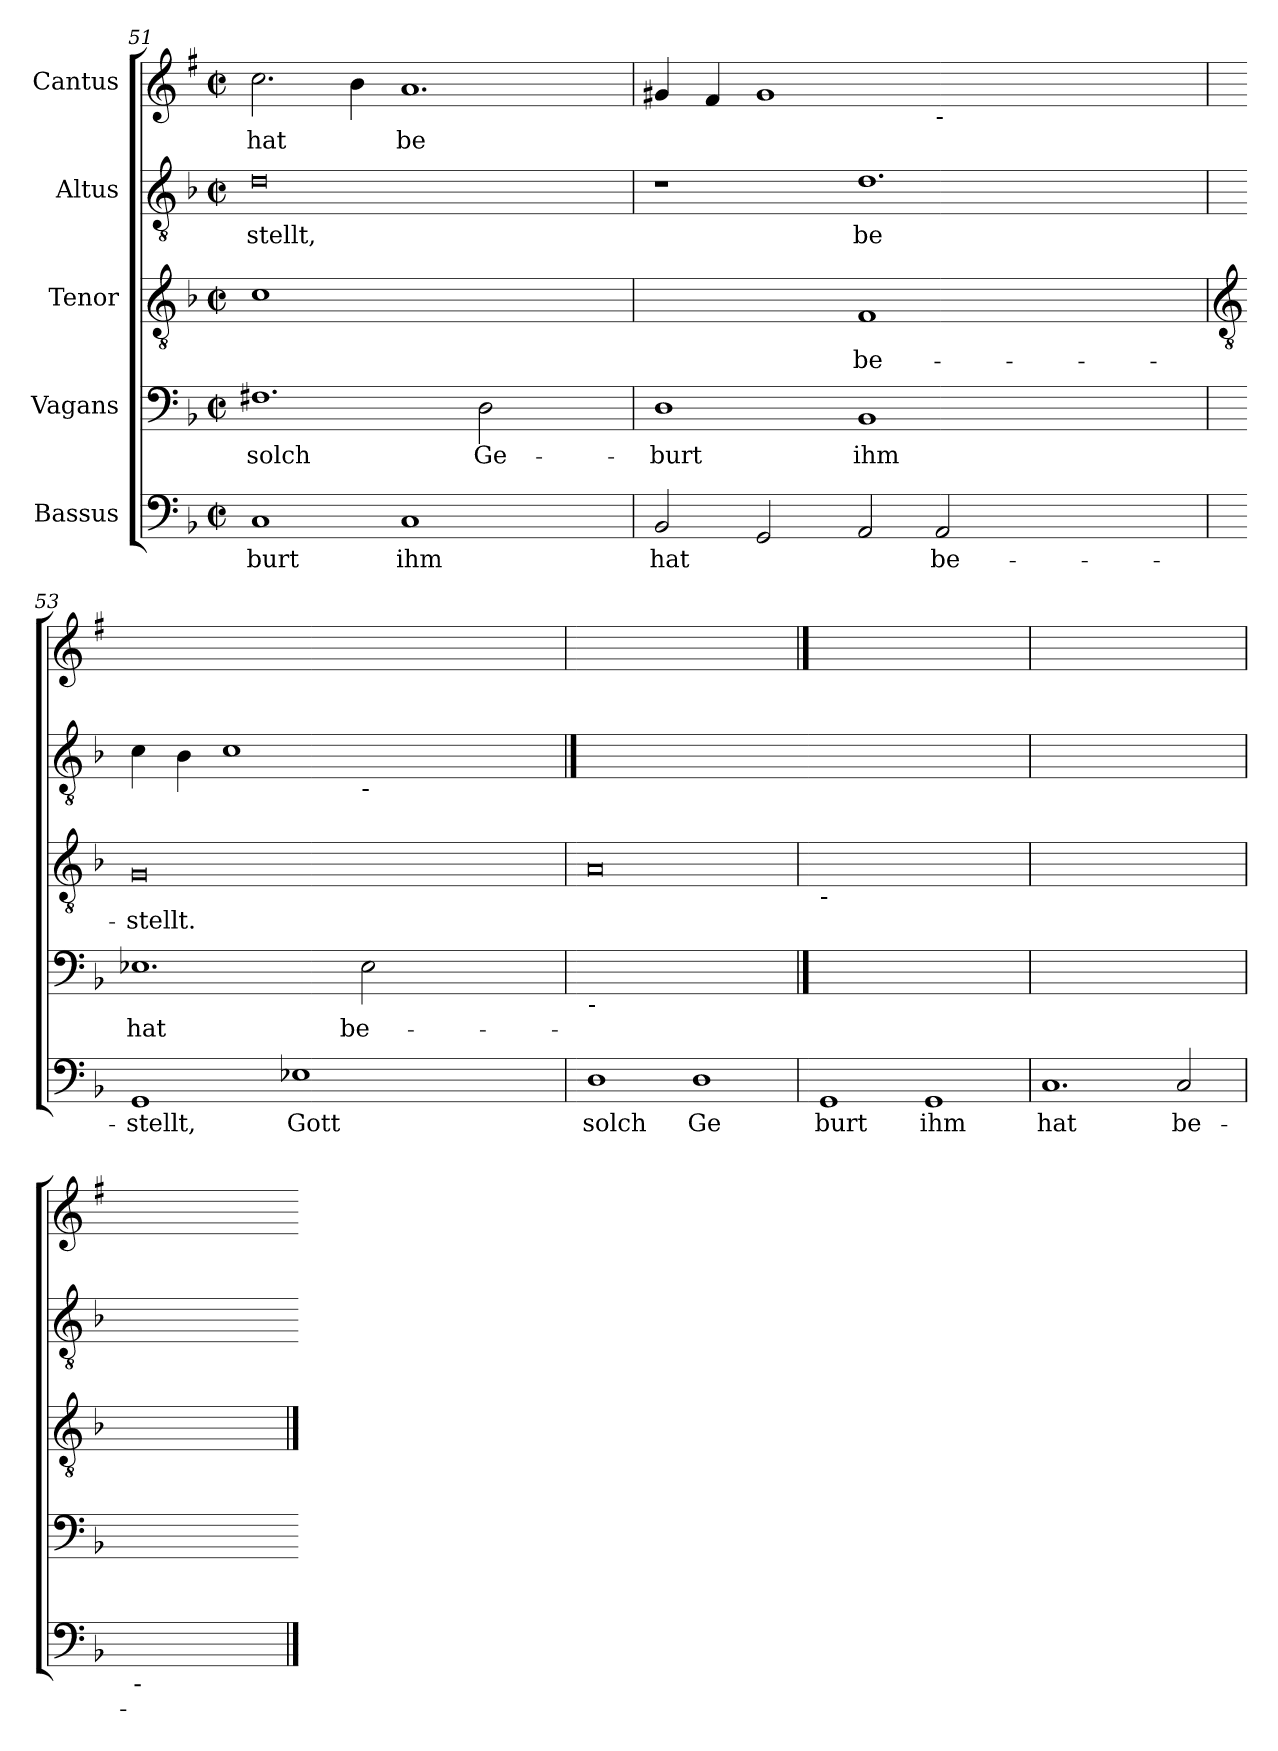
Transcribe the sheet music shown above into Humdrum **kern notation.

**kern	**text	**kern	**text	**kern	**text	**kern	**text	**kern	**text
*part5	*part5	*part4	*part4	*part3	*part3	*part2	*part2	*part1	*part1
*staff5	*staff5	*staff4	*staff4	*staff3	*staff3	*staff2	*staff2	*staff1	*staff1
*I"Bassus	*	*I"Vagans	*	*I"Tenor	*	*I"Altus	*	*I"Cantus	*
!!LO:LB:g=z
*clefF4	*	*clefF4	*	*clefGv2	*	*clefGv2	*	*clefG2	*
*	*	*	*	*	*	*	*	*ITrd1c2	*
*k[b-]	*	*k[b-]	*	*k[b-]	*	*k[b-]	*	*k[b-]	*
*F:	*	*F:	*	*F:	*	*F:	*	*F:	*
*M4/2	*	*M4/2	*	*M4/2	*	*M4/2	*	*M4/2	*
*met(c|)	*	*met(c|)	*	*met(c|)	*	*met(c|)	*	*met(c|)	*
=51	=51	=51	=51	=51	=51	=51	=51	=51	=51
!	!LO:LY:b	!	!LO:LY:b	!	!	!	!LO:LY:b	!	!LO:LY:b
1C	-burt	1.F#	solch	1c	.	0d	-stellt,	2.b-	hat
.	.	.	.	.	.	.	.	4a	.
!	!LO:LY:b	!	!	!	!LO:LY:b	!	!	!	!LO:LY:b
1C	ihm	.	.	[1Gyy	hat	.	.	1.g	be
!	!	!	!LO:LY:b	!	!	!	!	!	!
.	.	2D	Ge-	.	.	.	.	.	.
2ryy	.	2ryy	.	2ryy	.	2ryy	.	.	.
=52	=52	=52	=52	=52	=52	=52	=52	=52	=52
!	!LO:LY:b	!	!LO:LY:b	!	!	!	!	!	!
2BB-	hat	1D	-burt	2.Gyy_	.	1r	.	4f#X	.
.	.	.	.	.	.	.	.	4e	.
2GG	.	.	.	.	.	.	.	1f#	.
.	.	.	.	4Gyy]	.	.	.	.	.
!	!	!	!LO:LY:b	!	!LO:LY:b	!	!LO:LY:b	!	!
2AA	.	1BB-	ihm	1F	be-	1.d	be	.	.
!	!	!	!	!	!	!	!	!LO:TX:b:t=-	!
!	!LO:LY:b	!	!	!	!	!	!	!	!LO:LY:b
2AA	be-	.	.	.	.	.	.	[0gyy	stellt.
1.ryy	.	1.ryy	.	1.ryy	.	.	.	.	.
.	.	.	.	.	.	1ryy	.	.	.
!!LO:LB:g=z
=53	=53	=53	=53	=53	=53	=53	=53	=53	=53
*	*	*	*	*clefGv2	*	*	*	*	*
!	!LO:LY:b	!	!LO:LY:b	!	!LO:LY:b	!	!	!	!
1GG	-stellt,	1.E-X	hat	0G	-stellt.	4c	.	0gyy_	.
.	.	.	.	.	.	4B-	.	.	.
.	.	.	.	.	.	1c	.	.	.
!	!LO:LY:b	!	!	!	!	!	!	!	!
1E-X	Gott	.	.	.	.	.	.	.	.
!	!	!	!	!	!	!LO:TX:b:t=-	!	!	!
!	!	!	!LO:LY:b	!	!	!	!LO:LY:b	!	!
.	.	2E-	be-	.	.	0dyy	stellt.	.	.
1.ryy	.	1.ryy	.	1.ryy	.	.	.	1.ryy	.
=54	=54	=54	=54	=54	=54	==54	=54	=54	=54
!	!	!LO:TX:b:t=-	!	!	!	!	!	!	!
!	!LO:LY:b	!	!LO:LY:b	!	!	!	!	!	!
1D	solch	0Dyy	-stellt.	0A	.	0ryy	.	0gyy]	.
!	!LO:LY:b	!	!	!	!	!	!	!	!
1D	Ge	.	.	.	.	.	.	.	.
=	==	==	==	=	==	=	==	==	==
!	!	!	!	!LO:TX:b:t=-	!	!	!	!	!
!	!LO:LY:b	!	!	!	!	!	!	!	!
1GG	burt	0ryy	.	[0Gyy	.	0ryy	.	0ryy	.
!	!LO:LY:b	!	!	!	!	!	!	!	!
1GG	ihm	.	.	.	.	.	.	.	.
=	=	=	=	=	=	=	=	=	=
!	!LO:LY:b	!	!	!	!	!	!	!	!
1.C	hat	0ryy	.	0Gyy_	.	0ryy	.	0ryy	.
!	!LO:LY:b	!	!	!	!	!	!	!	!
2C	be-	.	.	.	.	.	.	.	.
=	=	=	=	=	=	=	=	=	=
!LO:TX:b:t=-	!	!	!	!	!	!	!	!	!
!	!LO:LY:b	!	!	!	!	!	!	!	!
0GGyy	-stellt.	0ryy	.	0Gyy] 0Gyy]	.	0ryy	.	0ryy	.
==	=	=	=	==	=	=	=	=	=
*-	*-	*-	*-	*-	*-	*-	*-	*-	*-
